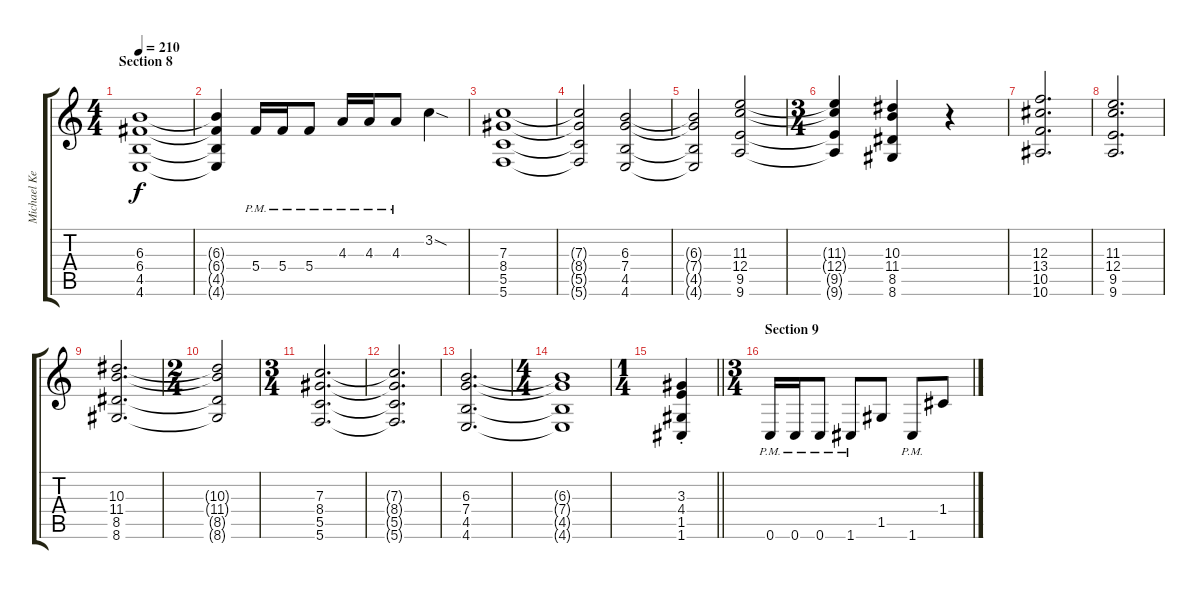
\track ("Michael Keene - guitar" "Michael Ke") {instrument distortionguitar}
\staff {score tabs}
\tuning (D4 A3 F3 C3 G2 C2) {hide}
\ts (4 4)
\section ("" "Section 8")
\tempo 210
\clef g2
\ks c
(6.3 6.4 4.5 4.6).1{dy f} |
(6.3{t} 6.4{t} 4.5{t} 4.6{t}).4 5.4{pm}.16 5.4{pm}.16 5.4{pm}.8 4.3{pm}.16 4.3{pm}.16 4.3{pm}.8 3.2{sod}.4 |
(7.3 8.4 5.5 5.6).1 |
(7.3{t} 8.4{t} 5.5{t} 5.6{t}).2 (6.3 7.4 4.5 4.6).2 |
(6.3{t} 7.4{t} 4.5{t} 4.6{t}).2 (11.3 12.4 9.5 9.6).2 |
\ts (3 4)
(11.3{t} 12.4{t} 9.5{t} 9.6{t}).4 (10.3 11.4 8.5 8.6).4 r.4 |
(12.3 13.4 10.5 10.6).2{d} |
(11.3 12.4 9.5 9.6).2{d} |
(10.3 11.4 8.5 8.6).2{d} |
\ts (2 4)
(10.3{t} 11.4{t} 8.5{t} 8.6{t}).2 |
\ts (3 4)
(7.3 8.4 5.5 5.6).2{d} |
(7.3{t} 8.4{t} 5.5{t} 5.6{t}).2{d} |
(6.3 7.4 4.5 4.6).2{d} |
\ts (4 4)
(6.3{t} 7.4{t} 4.5{t} 4.6{t}).1 |
\ts (1 4)
\barLineRight lightlight
(3.3{st} 4.4{st} 1.5{st} 1.6{st}).4 |
\ts (3 4)
\section ("" "Section 9")
0.6{pm}.16 0.6{pm}.16 0.6{pm}.8 1.6{pm}.8 1.5.8 1.6{pm}.8 1.4.8
